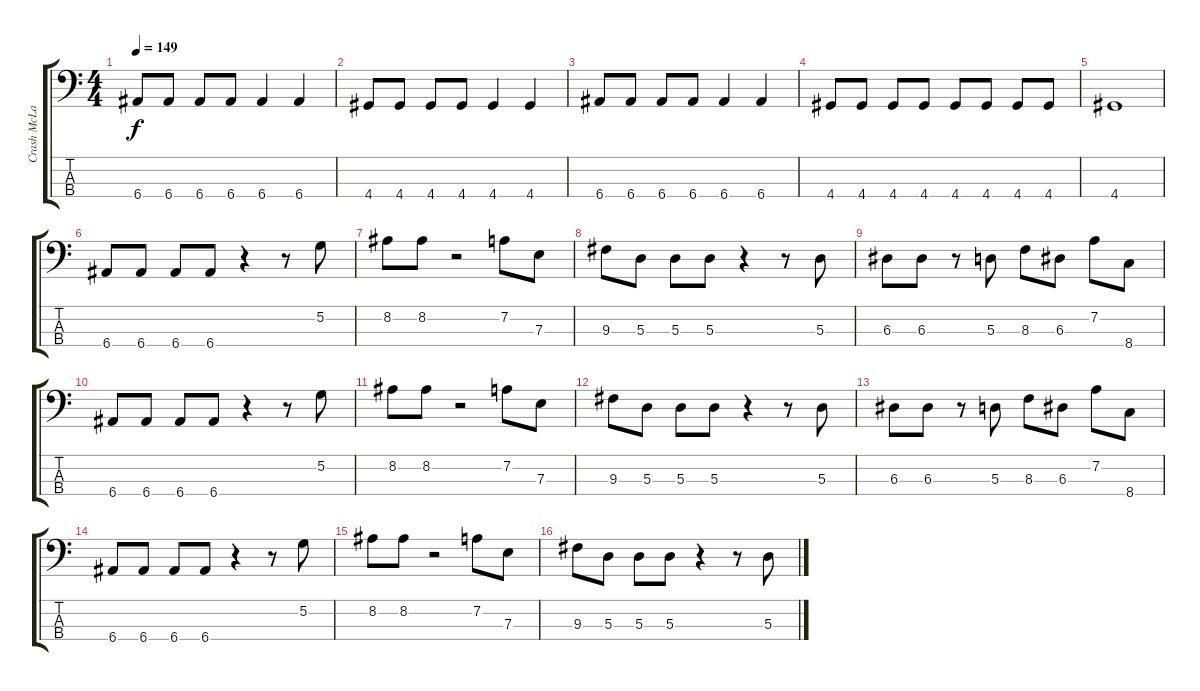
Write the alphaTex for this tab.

\track ("Crash McLarson" "Crash McLa") {instrument electricbassfinger}
\staff {score tabs}
\tuning (G2 D2 A1 E1) {hide}
\ts (4 4)
\tempo 149
\clef f4
\ks c
6.4.8{dy f} 6.4.8 6.4.8 6.4.8 6.4.4 6.4.4 |
4.4.8 4.4.8 4.4.8 4.4.8 4.4.4 4.4.4 |
6.4.8 6.4.8 6.4.8 6.4.8 6.4.4 6.4.4 |
4.4.8 4.4.8 4.4.8 4.4.8 4.4.8 4.4.8 4.4.8 4.4.8 |
4.4.1 |
6.4.8 6.4.8 6.4.8 6.4.8 r.4 r.8 5.2.8 |
8.2.8 8.2.8 r.2 7.2.8 7.3.8 |
9.3.8 5.3.8 5.3.8 5.3.8 r.4 r.8 5.3.8 |
6.3.8 6.3.8 r.8 5.3.8 8.3.8 6.3.8 7.2.8 8.4.8 |
6.4.8 6.4.8 6.4.8 6.4.8 r.4 r.8 5.2.8 |
8.2.8 8.2.8 r.2 7.2.8 7.3.8 |
9.3.8 5.3.8 5.3.8 5.3.8 r.4 r.8 5.3.8 |
6.3.8 6.3.8 r.8 5.3.8 8.3.8 6.3.8 7.2.8 8.4.8 |
6.4.8 6.4.8 6.4.8 6.4.8 r.4 r.8 5.2.8 |
8.2.8 8.2.8 r.2 7.2.8 7.3.8 |
9.3.8 5.3.8 5.3.8 5.3.8 r.4 r.8 5.3.8
